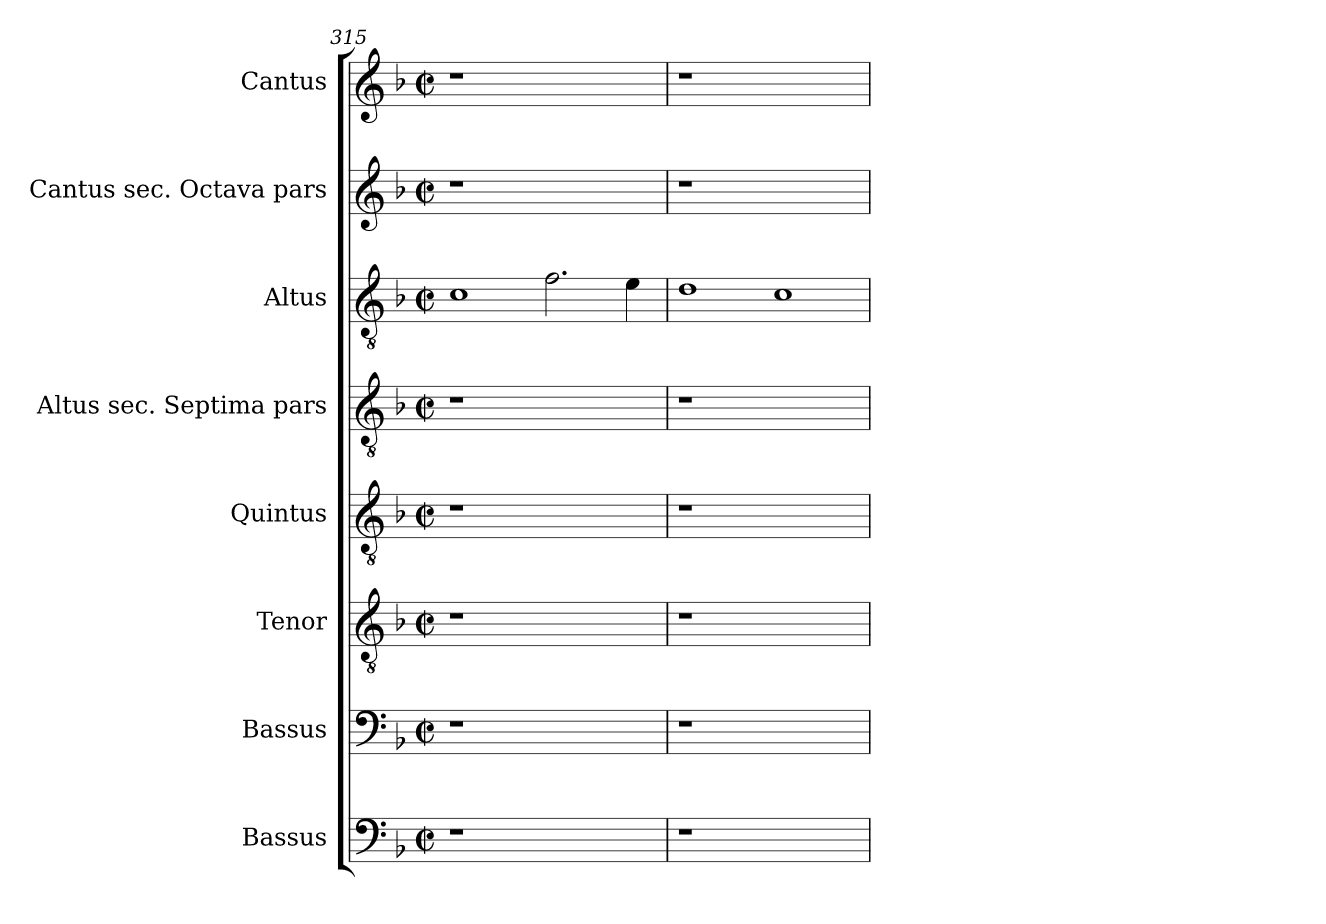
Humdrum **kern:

**kern	**kern	**kern	**kern	**kern	**kern	**kern	**kern
*part8	*part7	*part6	*part5	*part4	*part3	*part2	*part1
*staff8	*staff7	*staff6	*staff5	*staff4	*staff3	*staff2	*staff1
*I"Bassus	*I"Bassus	*I"Tenor	*I"Quintus	*I"Altus sec. Septima pars	*I"Altus	*I"Cantus sec. Octava pars	*I"Cantus
*	*I'Bassus	*I'Tenor	*I'Quintus	*	*I'Altus	*	*I'Cantus
*clefF4	*clefF4	*clefGv2	*clefGv2	*clefGv2	*clefGv2	*clefG2	*clefG2
*k[b-]	*k[b-]	*k[b-]	*k[b-]	*k[b-]	*k[b-]	*k[b-]	*k[b-]
*F:	*F:	*F:	*F:	*F:	*F:	*F:	*F:
*M2/2	*M2/2	*M2/2	*M2/2	*M2/2	*M2/2	*M2/2	*M2/2
*met(c|)	*met(c|)	*met(c|)	*met(c|)	*met(c|)	*met(c|)	*met(c|)	*met(c|)
=315	=315	=315	=315	=315	=315	=315	=315
1r	1r	1r	1r	1r	1c	1r	1r
1ryy	1ryy	1ryy	1ryy	1ryy	2.f\	1ryy	1ryy
.	.	.	.	.	4e\	.	.
=316	=316	=316	=316	=316	=316	=316	=316
1r	1r	1r	1r	1r	1d	1r	1r
1ryy	1ryy	1ryy	1ryy	1ryy	1c	1ryy	1ryy
=	=	=	=	=	=	=	=
*-	*-	*-	*-	*-	*-	*-	*-
